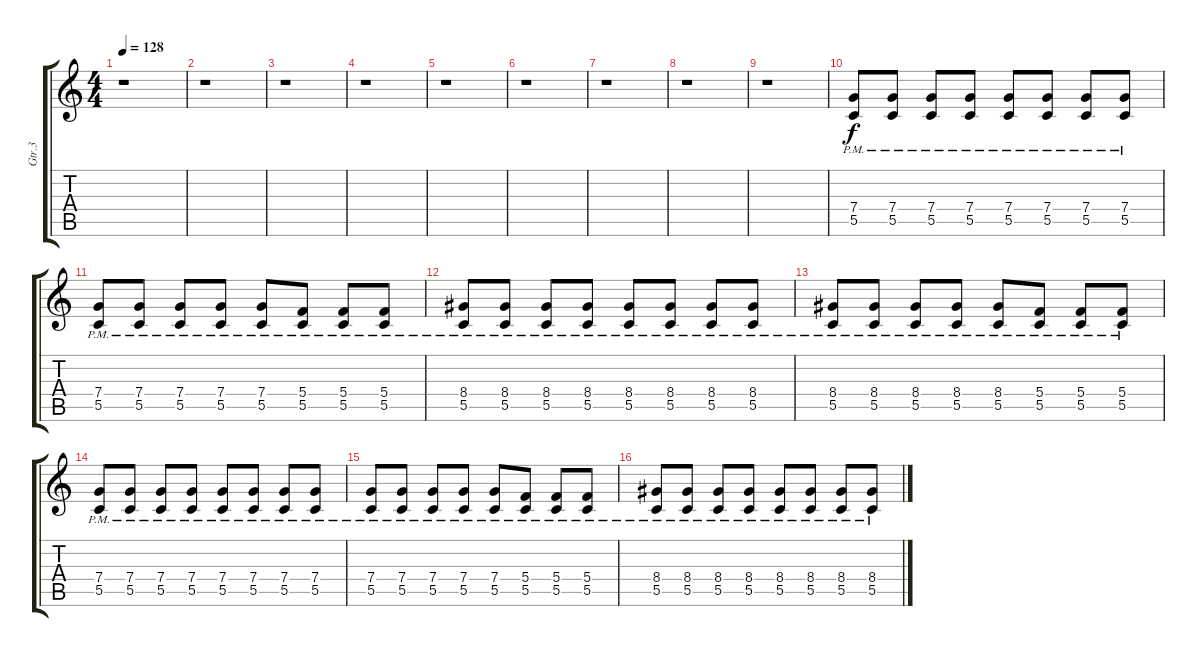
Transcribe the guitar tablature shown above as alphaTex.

\track ("Gtr.3" "Gtr.3") {instrument electricguitarjazz}
\staff {score tabs}
\tuning (D4 A3 F3 C3 G2 C2) {hide}
\ts (4 4)
\tempo 128
\clef g2
\ks c
r.1{dy f} |
r.1 |
r.1 |
r.1 |
r.1 |
r.1 |
r.1 |
r.1 |
r.1 |
(7.4{pm} 5.5{pm}).8{instrument electricguitarjazz} (7.4{pm} 5.5{pm}).8 (7.4{pm} 5.5{pm}).8 (7.4{pm} 5.5{pm}).8 (7.4{pm} 5.5{pm}).8 (7.4{pm} 5.5{pm}).8 (7.4{pm} 5.5{pm}).8 (7.4{pm} 5.5{pm}).8 |
(7.4{pm} 5.5{pm}).8 (7.4{pm} 5.5{pm}).8 (7.4{pm} 5.5{pm}).8 (7.4{pm} 5.5{pm}).8 (7.4{pm} 5.5{pm}).8 (5.4{pm} 5.5{pm}).8 (5.4{pm} 5.5{pm}).8 (5.4{pm} 5.5{pm}).8 |
(8.4{pm} 5.5{pm}).8 (8.4{pm} 5.5{pm}).8 (8.4{pm} 5.5{pm}).8 (8.4{pm} 5.5{pm}).8 (8.4{pm} 5.5{pm}).8 (8.4{pm} 5.5{pm}).8 (8.4{pm} 5.5{pm}).8 (8.4{pm} 5.5{pm}).8 |
(8.4{pm} 5.5{pm}).8 (8.4{pm} 5.5{pm}).8 (8.4{pm} 5.5{pm}).8 (8.4{pm} 5.5{pm}).8 (8.4{pm} 5.5{pm}).8 (5.4{pm} 5.5{pm}).8 (5.4{pm} 5.5{pm}).8 (5.4{pm} 5.5{pm}).8 |
(7.4{pm} 5.5{pm}).8 (7.4{pm} 5.5{pm}).8 (7.4{pm} 5.5{pm}).8 (7.4{pm} 5.5{pm}).8 (7.4{pm} 5.5{pm}).8 (7.4{pm} 5.5{pm}).8 (7.4{pm} 5.5{pm}).8 (7.4{pm} 5.5{pm}).8 |
(7.4{pm} 5.5{pm}).8 (7.4{pm} 5.5{pm}).8 (7.4{pm} 5.5{pm}).8 (7.4{pm} 5.5{pm}).8 (7.4{pm} 5.5{pm}).8 (5.4{pm} 5.5{pm}).8 (5.4{pm} 5.5{pm}).8 (5.4{pm} 5.5{pm}).8 |
(8.4{pm} 5.5{pm}).8 (8.4{pm} 5.5{pm}).8 (8.4{pm} 5.5{pm}).8 (8.4{pm} 5.5{pm}).8 (8.4{pm} 5.5{pm}).8 (8.4{pm} 5.5{pm}).8 (8.4{pm} 5.5{pm}).8 (8.4{pm} 5.5{pm}).8
